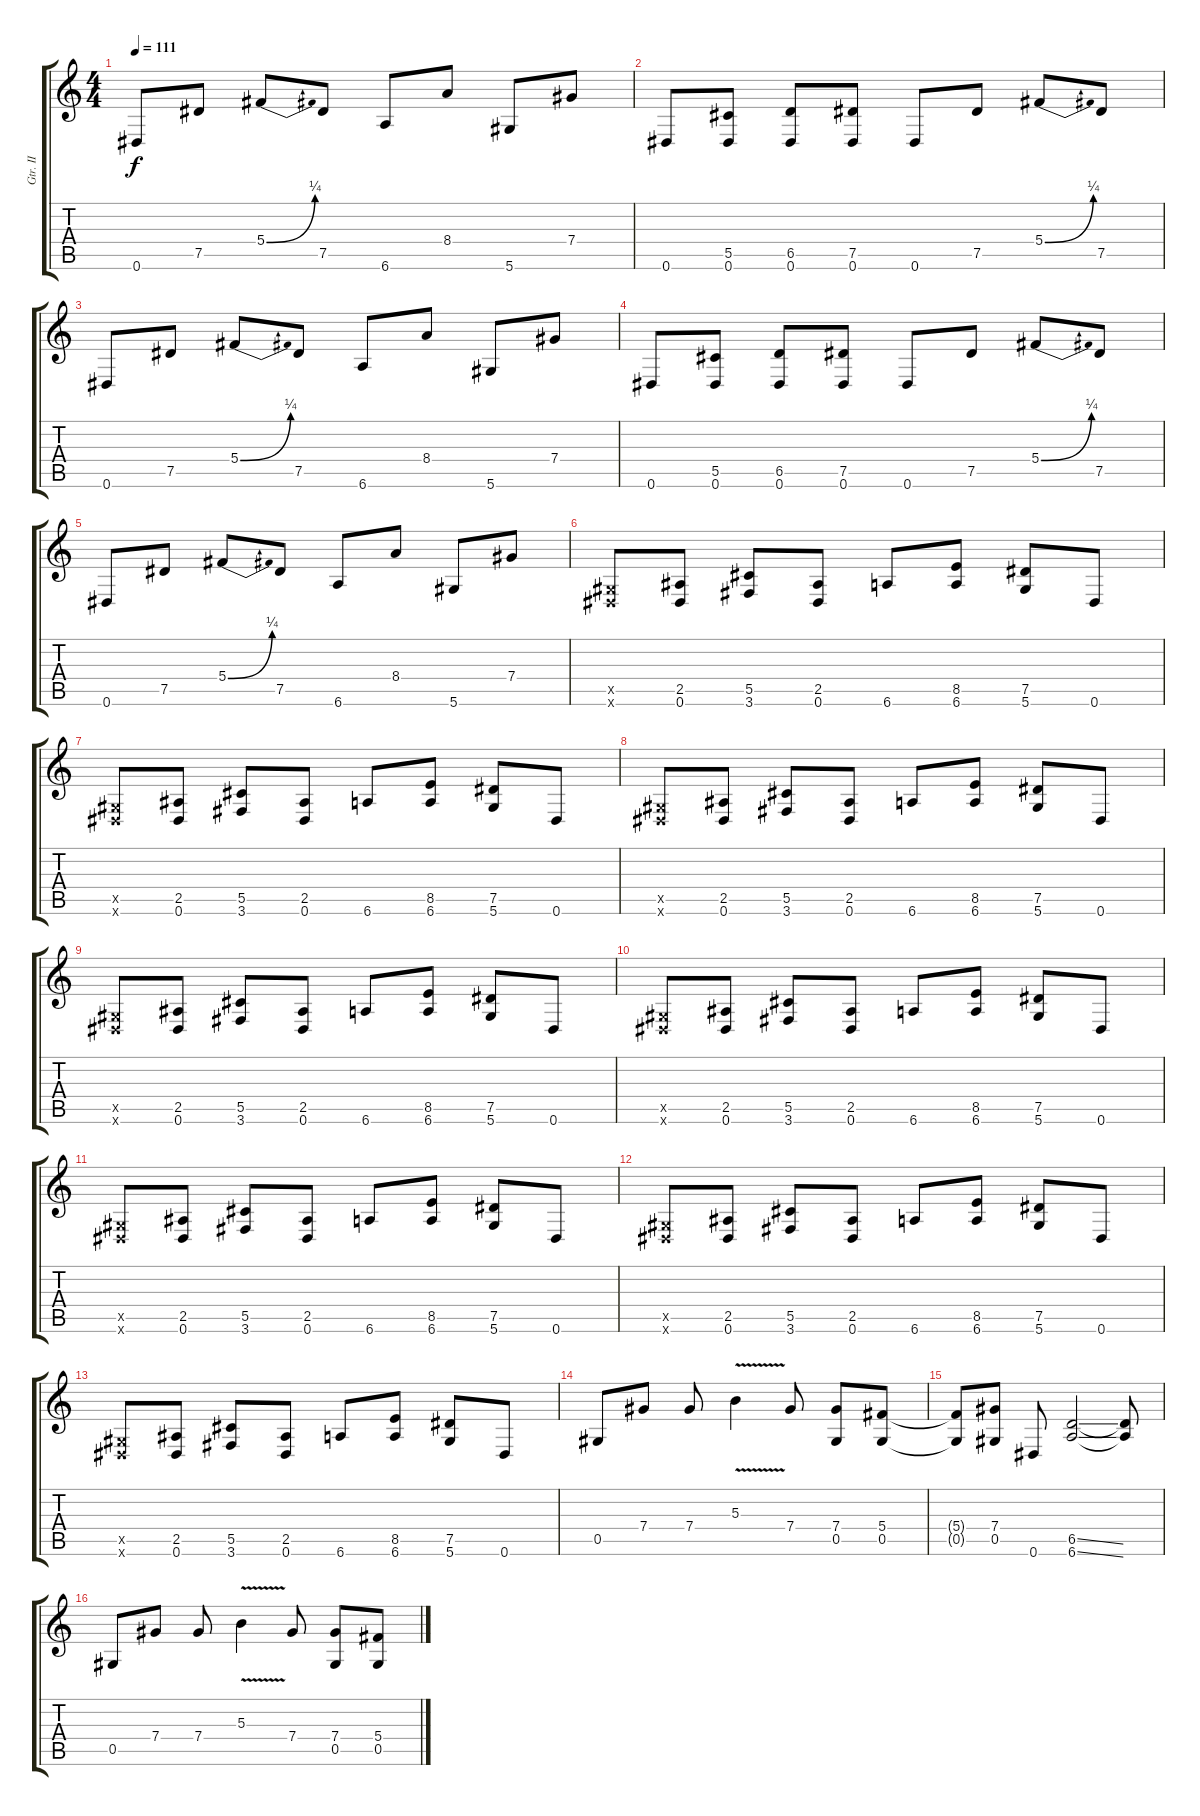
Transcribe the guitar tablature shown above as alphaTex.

\track ("Gtr. II" "Gtr. II") {instrument distortionguitar}
\staff {score tabs}
\tuning (Eb4 Bb3 Gb3 Db3 Ab2 Eb2) {hide}
\ts (4 4)
\tempo 111
\clef g2
\ks c
0.6.8{dy f} 7.5.8 5.4{be (bend 0 0 60 1)}.8 7.5.8 6.6.8 8.4.8 5.6.8 7.4.8 |
0.6.8 (5.5 0.6).8 (6.5 0.6).8 (7.5 0.6).8 0.6.8 7.5.8 5.4{be (bend 0 0 60 1)}.8 7.5.8 |
0.6.8 7.5.8 5.4{be (bend 0 0 60 1)}.8 7.5.8 6.6.8 8.4.8 5.6.8 7.4.8 |
0.6.8 (5.5 0.6).8 (6.5 0.6).8 (7.5 0.6).8 0.6.8 7.5.8 5.4{be (bend 0 0 60 1)}.8 7.5.8 |
0.6.8 7.5.8 5.4{be (bend 0 0 60 1)}.8 7.5.8 6.6.8 8.4.8 5.6.8 7.4.8 |
(0.5{x} 0.6{x}).8 (2.5 0.6).8 (5.5 3.6).8 (2.5 0.6).8 6.6.8 (8.5 6.6).8 (7.5 5.6).8 0.6.8 |
(0.5{x} 0.6{x}).8 (2.5 0.6).8 (5.5 3.6).8 (2.5 0.6).8 6.6.8 (8.5 6.6).8 (7.5 5.6).8 0.6.8 |
(0.5{x} 0.6{x}).8 (2.5 0.6).8 (5.5 3.6).8 (2.5 0.6).8 6.6.8 (8.5 6.6).8 (7.5 5.6).8 0.6.8 |
(0.5{x} 0.6{x}).8 (2.5 0.6).8 (5.5 3.6).8 (2.5 0.6).8 6.6.8 (8.5 6.6).8 (7.5 5.6).8 0.6.8 |
(0.5{x} 0.6{x}).8 (2.5 0.6).8 (5.5 3.6).8 (2.5 0.6).8 6.6.8 (8.5 6.6).8 (7.5 5.6).8 0.6.8 |
(0.5{x} 0.6{x}).8 (2.5 0.6).8 (5.5 3.6).8 (2.5 0.6).8 6.6.8 (8.5 6.6).8 (7.5 5.6).8 0.6.8 |
(0.5{x} 0.6{x}).8 (2.5 0.6).8 (5.5 3.6).8 (2.5 0.6).8 6.6.8 (8.5 6.6).8 (7.5 5.6).8 0.6.8 |
(0.5{x} 0.6{x}).8 (2.5 0.6).8 (5.5 3.6).8 (2.5 0.6).8 6.6.8 (8.5 6.6).8 (7.5 5.6).8 0.6.8 |
0.5.8 7.4.8 7.4.8 5.3{v}.4 7.4.8 (7.4 0.5).8 (5.4 0.5).8 |
(5.4{t} 0.5{t}).8 (7.4 0.5).8 0.6.8 (6.5{ss} 6.6{ss}).2 (6.5{t} 6.6{t}).8 |
0.5.8 7.4.8 7.4.8 5.3{v}.4 7.4.8 (7.4 0.5).8 (5.4 0.5).8
